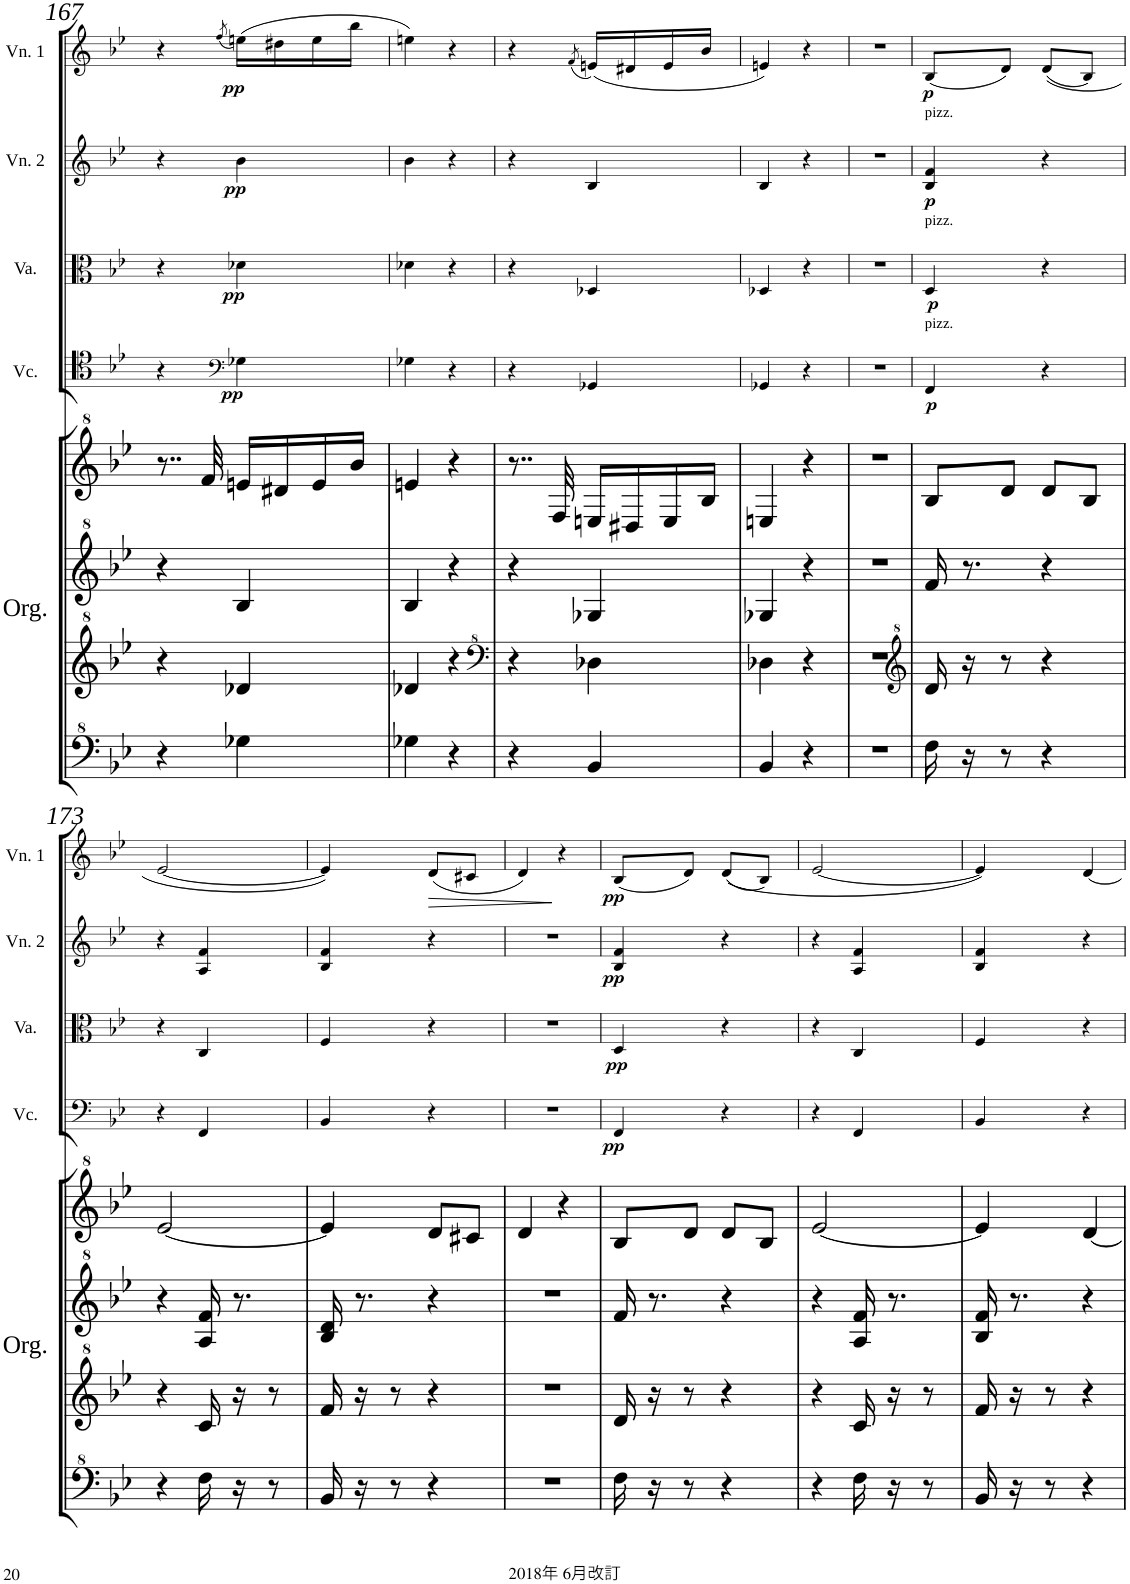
**kern	**kern	**kern	**kern	**kern	**dynam	**kern	**dynam	**kern	**dynam	**kern	**dynam
*part5	*part5	*part5	*part5	*part4	*part4	*part3	*part3	*part2	*part2	*part1	*part1
*staff8	*staff7	*staff6	*staff5	*staff4	*staff4	*staff3	*staff3	*staff2	*staff2	*staff1	*staff1
*I"Organ	*	*	*	*I"Violoncello	*	*I"Viola	*	*I"Violin 2	*	*I"Violin 1	*
*I'Org.	*	*	*	*I'Vc.	*	*I'Va.	*	*I'Vn. 2	*	*I'Vn. 1	*
!!LO:PB:g=z
*clefF^4	*clefG^2	*clefG^2	*clefG^2	*clefC4	*	*clefC3	*	*clefG2	*	*clefG2	*
*k[b-e-]	*k[b-e-]	*k[b-e-]	*k[b-e-]	*k[b-e-]	*	*k[b-e-]	*	*k[b-e-]	*	*k[b-e-]	*
*M2/4	*M2/4	*M2/4	*M2/4	*M2/4	*	*M2/4	*	*M2/4	*	*M2/4	*
=167	=167	=167	=167	=167	=167	=167	=167	=167	=167	=167	=167
4r	4r	4r	8..r	4r	.	4r	.	4r	.	4r	.
.	.	.	32ff/	.	.	.	.	.	.	.	.
*	*	*	*	*clefF4	*	*	*	*	*	*	*
.	.	.	.	.	.	.	.	.	.	(8qff/	.
!	!	!	!	!	!LO:DY:b	!	!LO:DY:b	!	!LO:DY:b	!	!LO:DY:b
4g-X\	4dd-X/	4b-/	16een/LL	4G-X\	pp	4d-X\	pp	4b-\	pp	(16een\LL)	pp
.	.	.	16dd#X/	.	.	.	.	.	.	16dd#X\	.
.	.	.	16ee/	.	.	.	.	.	.	16ee\	.
.	.	.	16bb-/JJ	.	.	.	.	.	.	16bb-\JJ	.
=168	=168	=168	=168	=168	=168	=168	=168	=168	=168	=168	=168
4g-X\	4dd-X/	4b-/	4een/	4G-X\	.	4d-X\	.	4b-\	.	4een\)	.
4r	4r	4r	4r	4r	.	4r	.	4r	.	4r	.
=169	=169	=169	=169	=169	=169	=169	=169	=169	=169	=169	=169
*	*clefF^4	*	*	*	*	*	*	*	*	*	*
4r	4r	4r	8..r	4r	.	4r	.	4r	.	4r	.
.	.	.	32f/	.	.	.	.	.	.	.	.
.	.	.	.	.	.	.	.	.	.	(8qf/	.
4B-/	4d-X\	4g-X/	16en/LL	4GG-X/	.	4D-X/	.	4B-/	.	(16en/LL)	.
.	.	.	16d#X/	.	.	.	.	.	.	16d#X/	.
.	.	.	16e/	.	.	.	.	.	.	16e/	.
.	.	.	16b-/JJ	.	.	.	.	.	.	16b-/JJ	.
=170	=170	=170	=170	=170	=170	=170	=170	=170	=170	=170	=170
4B-/	4d-X\	4g-X/	4en/	4GG-X/	.	4D-X/	.	4B-/	.	4en/)	.
4r	4r	4r	4r	4r	.	4r	.	4r	.	4r	.
=171	=171	=171	=171	=171	=171	=171	=171	=171	=171	=171	=171
2r	2r	2r	2r	2r	.	2r	.	2r	.	2r	.
=172	=172	=172	=172	=172	=172	=172	=172	=172	=172	=172	=172
*	*clefG^2	*	*	*	*	*	*	*	*	*	*
!	!	!	!	!	!	!	!	!LO:TX:a:t=pizz.	!	!	!
!	!	!	!	!	!	!LO:TX:a:t=pizz.	!	!	!	!	!
!	!	!	!	!LO:TX:a:t=pizz.	!	!	!	!	!	!	!
!	!	!	!	!	!LO:DY:b	!	!LO:DY:b	!	!LO:DY:b	!	!LO:DY:b
16f\	16dd/	16ff/	8b-/L	4FF/	p	4D/	p	4B-/ 4f/	p	(8B-/L	p
16r	16r	8.r	.	.	.	.	.	.	.	.	.
8r	8r	.	8dd/J	.	.	.	.	.	.	8d/J)	.
4r	4r	4r	8dd/L	4r	.	4r	.	4r	.	((8d/L	.
.	.	.	8b-/J	.	.	.	.	.	.	8B-/J)	.
!!LO:LB:g=z
=173	=173	=173	=173	=173	=173	=173	=173	=173	=173	=173	=173
4r	4r	4r	[2ee-/	4r	.	4r	.	4r	.	[2e-/	.
16f\	16cc/	16a/ 16ff/	.	4FF/	.	4C/	.	4A/ 4f/	.	.	.
16r	16r	8.r	.	.	.	.	.	.	.	.	.
8r	8r	.	.	.	.	.	.	.	.	.	.
=174	=174	=174	=174	=174	=174	=174	=174	=174	=174	=174	=174
16B-/	16ff/	16b-/ 16dd/	4ee-/]	4BB-/	.	4F/	.	4B-/ 4f/	.	4e-/])	.
16r	16r	8.r	.	.	.	.	.	.	.	.	.
8r	8r	.	.	.	.	.	.	.	.	.	.
!	!	!	!	!	!	!	!	!	!	!	!LO:HP:b
4r	4r	4r	8dd/L	4r	.	4r	.	4r	.	(8d/L	>
.	.	.	8cc#X/J	.	.	.	.	.	.	8c#X/J	.
=175	=175	=175	=175	=175	=175	=175	=175	=175	=175	=175	=175
2r	2r	2r	4dd/	2r	.	2r	.	2r	.	4d/)	.
.	.	.	4r	.	.	.	.	.	.	4r	]
=176	=176	=176	=176	=176	=176	=176	=176	=176	=176	=176	=176
!	!	!	!	!	!LO:DY:b	!	!LO:DY:b	!	!LO:DY:b	!	!LO:DY:b
16f\	16dd/	16ff/	8b-/L	4FF/	pp	4D/	pp	4B-/ 4f/	pp	(8B-/L	pp
16r	16r	8.r	.	.	.	.	.	.	.	.	.
8r	8r	.	8dd/J	.	.	.	.	.	.	8d/J)	.
4r	4r	4r	8dd/L	4r	.	4r	.	4r	.	((8d/L	.
.	.	.	8b-/J	.	.	.	.	.	.	8B-/J)	.
=177	=177	=177	=177	=177	=177	=177	=177	=177	=177	=177	=177
4r	4r	4r	[2ee-/	4r	.	4r	.	4r	.	[2e-/	.
16f\	16cc/	16a/ 16ff/	.	4FF/	.	4C/	.	4A/ 4f/	.	.	.
16r	16r	8.r	.	.	.	.	.	.	.	.	.
8r	8r	.	.	.	.	.	.	.	.	.	.
=178	=178	=178	=178	=178	=178	=178	=178	=178	=178	=178	=178
16B-/	16ff/	16b-/ 16ff/	4ee-/]	4BB-/	.	4F/	.	4B-/ 4f/	.	4e-/])	.
16r	16r	8.r	.	.	.	.	.	.	.	.	.
8r	8r	.	.	.	.	.	.	.	.	.	.
4r	4r	4r	[4dd/	4r	.	4r	.	4r	.	[4d/	.
=	=	=	=	=	=	=	=	=	=	=	=
*-	*-	*-	*-	*-	*-	*-	*-	*-	*-	*-	*-
